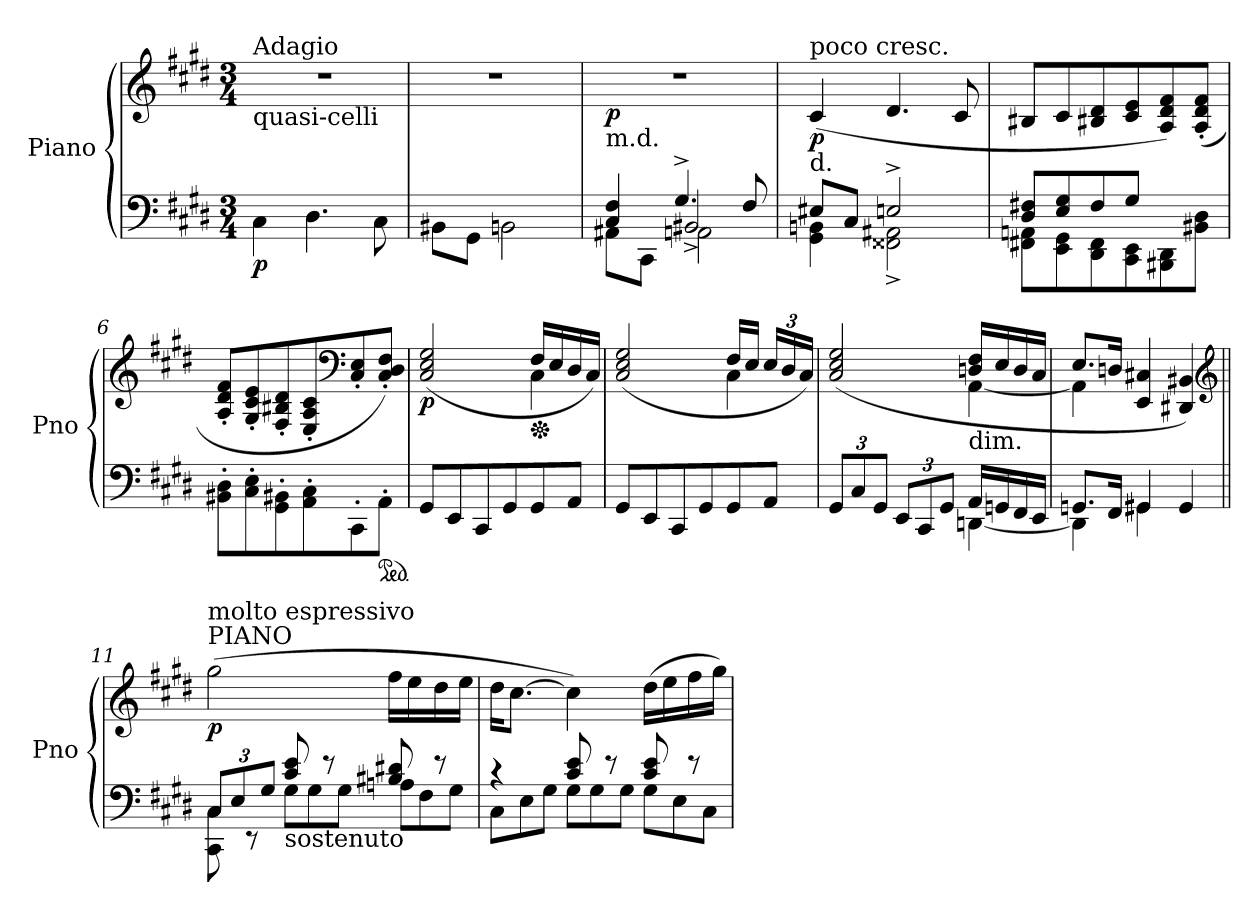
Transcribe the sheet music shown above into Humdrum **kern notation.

**kern	**kern	**dynam
*part1	*part1	*part1
*staff2	*staff1	*staff1/2
*I"Piano	*	*
*I'Pno	*	*
*clefF4	*clefG2	*
*k[f#c#g#d#]	*k[f#c#g#d#]	*
*E:	*E:	*
*M3/4	*M3/4	*
*MM60	*MM60	*
=1	=1	=1
!	!LO:TX:b:t=quasi-celli	!
!	!LO:TX:a:t=Adagio	!
!	!	!LO:DY:b=2
4C#\	2.r	p
4.D#\	.	.
8C#\	.	.
=2	=2	=2
8BB#X\L	2.r	.
8GG#\J	.	.
2BBn\	.	.
=3	=3	=3
*^	*	*
*	*^	*	*
!	!	!	!LO:TX:b:t=m.d.	!
!	!	!	!	!LO:DY:b
4C#/ 4F#/	4ryy	8AA#X\L	2.r	p
.	.	8CC#\J	.	.
4.G#^/	2BB#X^/	2AAn\	.	.
8F#/	.	.	.	.
*	*v	*v	*	*
=4	=4	=4	=4
!	!	!LO:TX:b:t=d.	!
!	!	!LO:TX:a:t=poco cresc.	!
!	!	!	!LO:DY:b
8E#X/L	4GG#\ 4BBn\	(4c#/	p
8C#/J	.	.	.
2En^/	2FF##X\^ 2AA#X\^	4.d#/	.
.	.	8c#/	.
!!LO:LB:g=z
=5	=5	=5	=5
8D#/ 8F#X/L	8FF#X\ 8AAn\L	8B#X/L	.
8E/ 8G#/	8EE\ 8GG#\	8c#/	.
8F#/	8DD#\ 8FF#\	8B#X/ 8d#/	.
8G#/J	8CC#\ 8EE\	8c#/ 8e/	.
4ryy	8BBB#X\ 8DD#\	8A/ 8d#/ 8f#/)	.
.	8BB#X\ 8D#\J	(8A/' 8d#/' 8f#/'J	.
*v	*v	*	*
=6	=6	=6
8BB#X\' 8D#\'L	8A/' 8d#/' 8f#/'L	.
8C#\' 8E\'	8G#/' 8c#/' 8e/'	.
8GG#\' 8BB#X\'	8F#/' 8B#X/' 8d#/'	.
8AA\' 8C#\'	8E/' 8A/' 8c#/'	.
*	*clefF4	*
8CC#'\	8C#/' 8E/'	.
*ped	*	*
8AA'\J	8C#/' 8D#/' 8F#/'J)	.
=7	=7	=7
*	*^	*
!	!	!	!LO:DY:b
8GG#/L	(2C#/ 2E/ 2G#/	2ryy	p
8EE/	.	.	.
8CC#/	.	.	.
8GG#/	.	.	.
*	*Xped	*	*
8GG#/	16F#/LL	4C#\	.
.	16E/	.	.
8AA/J	16D#/	.	.
.	16C#/JJ)	.	.
=8	=8	=8	=8
8GG#/L	(2C#/ 2E/ 2G#/	2ryy	.
8EE/	.	.	.
8CC#/	.	.	.
8GG#/	.	.	.
8GG#/	16F#/LL	4C#\	.
.	16E/JJ	.	.
*	*Xbrackettup	*	*
8AA/J	24E/LL	.	.
.	24D#/	.	.
.	24C#/JJ)	.	.
!!LO:LB:g=z	!!
=9	=9	=9	=9
*Xbrackettup	*	*	*
*^	*	*	*
12GG#/L	2ryy	(2C#/ 2E/ 2G#/	2ryy	.
12C#/	.	.	.	.
12GG#/J	.	.	.	.
12EE/L	.	.	.	.
12CC#/	.	.	.	.
12GG#/J	.	.	.	.
!	!	!LO:TX:b:t=dim.	!	!
16AA/LL	[4DDn\	16Dn/ 16F#/LL	[4AA\	.
16GGn/	.	16E/	.	.
16FF#/	.	16D/	.	.
16EE/JJ	.	16C#/JJ	.	.
=10	=10	=10	=10	=10
8.GGn/L	4DD\]	8.E/L	4AA\]	.
16FF#/Jk	.	16Dn/Jk	.	.
4GG#X/	4GG#\	4EE/ 4C#X/	2ryy	.
4GG#/	4ryy	4DD#X/ 4BB#X/)	.	.
*	*	*v	*v	*
*	*	*clefG2	*
=11||	=11||	=11||	=11||
!	!	!LO:TX:a:t=PIANO	!
!	!	!LO:TX:a:t=molto espressivo	!
!	!	!	!LO:DY:b
12C#:/L	8CC#\ 8C#\	(2gg#\	p
12E/	.	.	.
.	8rEE	.	.
12G#/J	.	.	.
*	*Xtuplet	*	*
!LO:TX:b:t=sostenuto	!	!	!
8c#/ 8e/	12G#\L	.	.
.	12G#\	.	.
8re	.	.	.
.	12G#\J	.	.
8B#X/ 8d#X/	12An\L	16ff#\LL	.
.	.	16ee\	.
.	12F#\	.	.
8re	.	16dd#\	.
.	12G#\J	.	.
.	.	16ee\JJ	.
=12	=12	=12	=12
4rc	12C#\L	16dd#\KL	.
.	.	[8.cc#\J	.
.	12E\	.	.
.	12G#\J	.	.
8c#/ 8e/	12G#\L	4cc#\])	.
.	12G#\	.	.
8re	.	.	.
.	12G#\J	.	.
8c#/ 8e/	12G#\L	(16dd#\LL	.
.	.	16ee\	.
.	12E\	.	.
8re	.	16ff#\	.
.	12C#\J	.	.
.	.	16gg#\JJ)	.
*v	*v	*	*
=	=	=
*-	*-	*-
